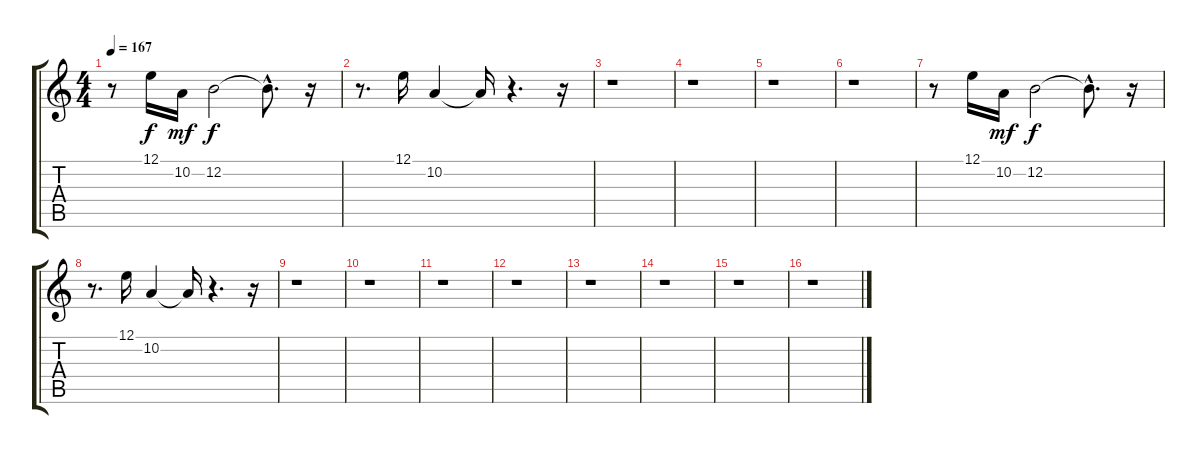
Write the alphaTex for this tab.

\track "" {instrument panflute}
\staff {score tabs}
\tuning (E4 B3 G3 D3 A2 E2) {hide}
\ts (4 4)
\tempo 167
\clef g2
\ks c
r.8{dy f} 12.1.16 10.2.16{dy mf} 12.2.2{dy f} 12.2{hac t}.8{d} r.16 |
r.8{d} 12.1.16 10.2.4 10.2{t}.16 r.4{d} r.16 |
r.1 |
r.1 |
r.1 |
r.1 |
r.8 12.1.16 10.2.16{dy mf} 12.2.2{dy f} 12.2{hac t}.8{d} r.16 |
r.8{d} 12.1.16 10.2.4 10.2{t}.16 r.4{d} r.16 |
r.1 |
r.1 |
r.1 |
r.1 |
r.1 |
r.1 |
r.1 |
r.1
